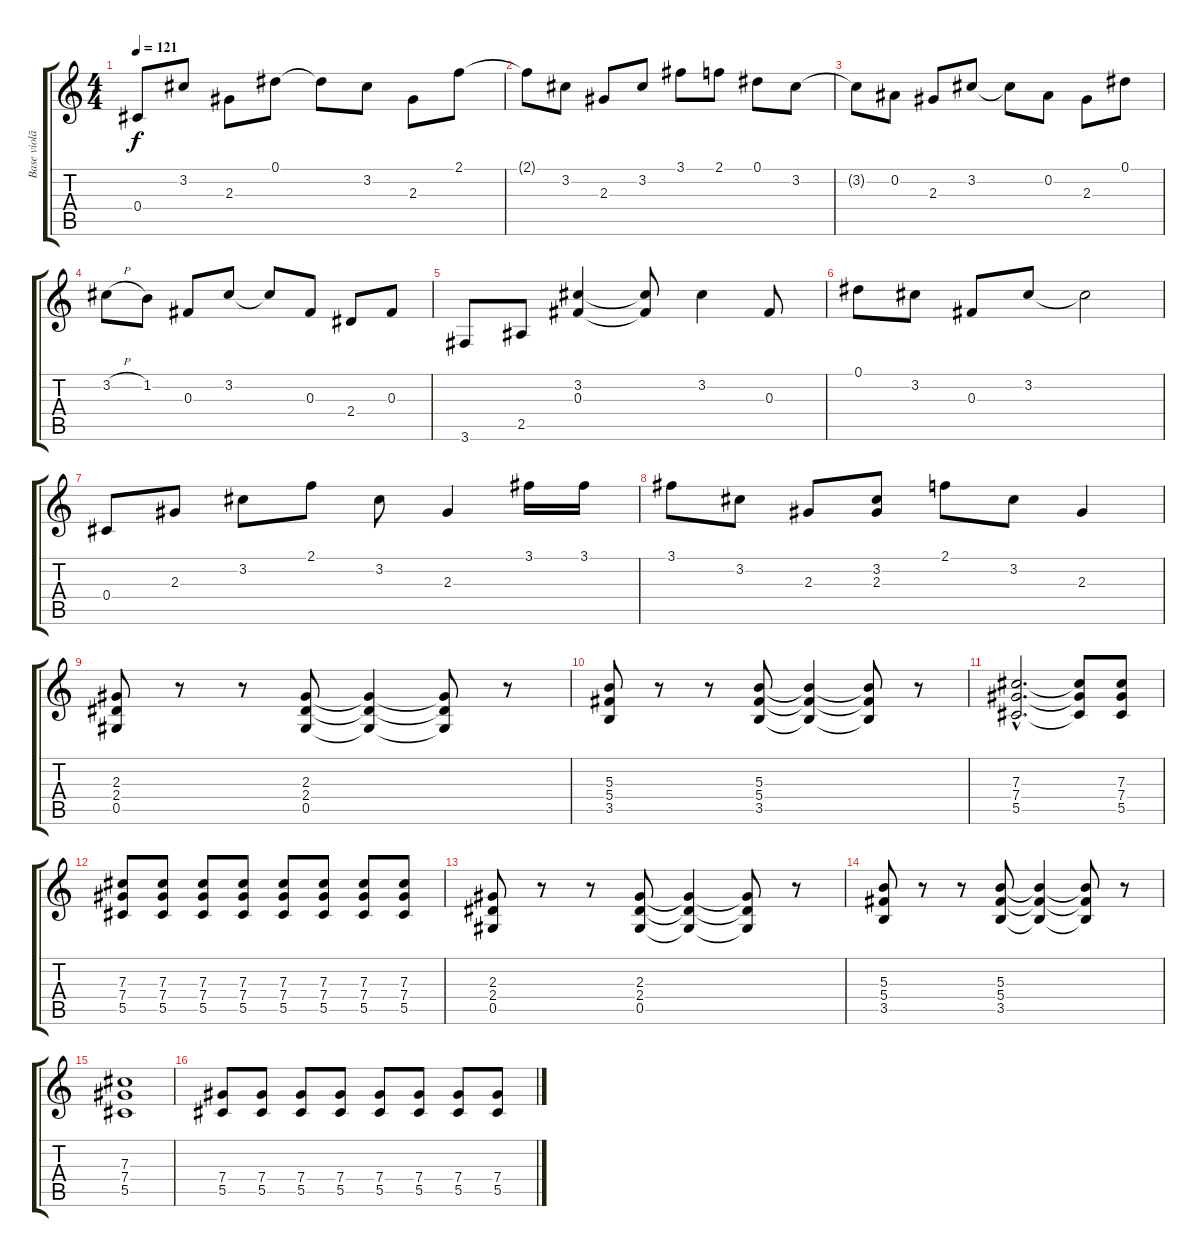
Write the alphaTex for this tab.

\track ("Base violão" "Base violã") {instrument acousticguitarsteel}
\staff {score tabs}
\tuning (Eb4 Bb3 Gb3 Db3 Ab2 Eb2) {hide}
\ts (4 4)
\tempo 121
\clef g2
\ks c
0.4.8{dy f} 3.2.8 2.3.8 0.1.8 0.1{t}.8 3.2.8 2.3.8 2.1.8 |
2.1{t}.8 3.2.8 2.3.8 3.2.8 3.1.8 2.1.8 0.1.8 3.2.8 |
3.2{t}.8 0.2.8 2.3.8 3.2.8 3.2{t}.8 0.2.8 2.3.8 0.1.8 |
3.2{h}.8 1.2.8 0.3.8 3.2.8 3.2{t}.8 0.3.8 2.4.8 0.3.8 |
3.6.8 2.5.8 (3.2 0.3).4 (3.2{t} 0.3{t}).8 3.2.4 0.3.8 |
0.1.8 3.2.8 0.3.8 3.2.8 3.2{t}.2 |
0.4.8 2.3.8 3.2.8 2.1.8 3.2.8 2.3.4 3.1.16 3.1.16 |
3.1.8 3.2.8 2.3.8 (3.2 2.3).8 2.1.8 3.2.8 2.3.4 |
(2.3 2.4 0.5).8 r.8 r.8 (2.3 2.4 0.5).8 (2.3{t} 2.4{t} 0.5{t}).4 (2.3{t} 2.4{t} 0.5{t}).8 r.8 |
(5.3 5.4 3.5).8 r.8 r.8 (5.3 5.4 3.5).8 (5.3{t} 5.4{t} 3.5{t}).4 (5.3{t} 5.4{t} 3.5{t}).8 r.8 |
(7.3{hac} 7.4{hac} 5.5{hac}).2{d} (7.3{t} 7.4{t} 5.5{t}).8 (7.3 7.4 5.5).8 |
(7.3 7.4 5.5).8 (7.3 7.4 5.5).8 (7.3 7.4 5.5).8 (7.3 7.4 5.5).8 (7.3 7.4 5.5).8 (7.3 7.4 5.5).8 (7.3 7.4 5.5).8 (7.3 7.4 5.5).8 |
(2.3 2.4 0.5).8 r.8 r.8 (2.3 2.4 0.5).8 (2.3{t} 2.4{t} 0.5{t}).4 (2.3{t} 2.4{t} 0.5{t}).8 r.8 |
(5.3 5.4 3.5).8 r.8 r.8 (5.3 5.4 3.5).8 (5.3{t} 5.4{t} 3.5{t}).4 (5.3{t} 5.4{t} 3.5{t}).8 r.8 |
(7.3 7.4 5.5).1 |
(7.4 5.5).8 (7.4 5.5).8 (7.4 5.5).8 (7.4 5.5).8 (7.4 5.5).8 (7.4 5.5).8 (7.4 5.5).8 (7.4 5.5).8
